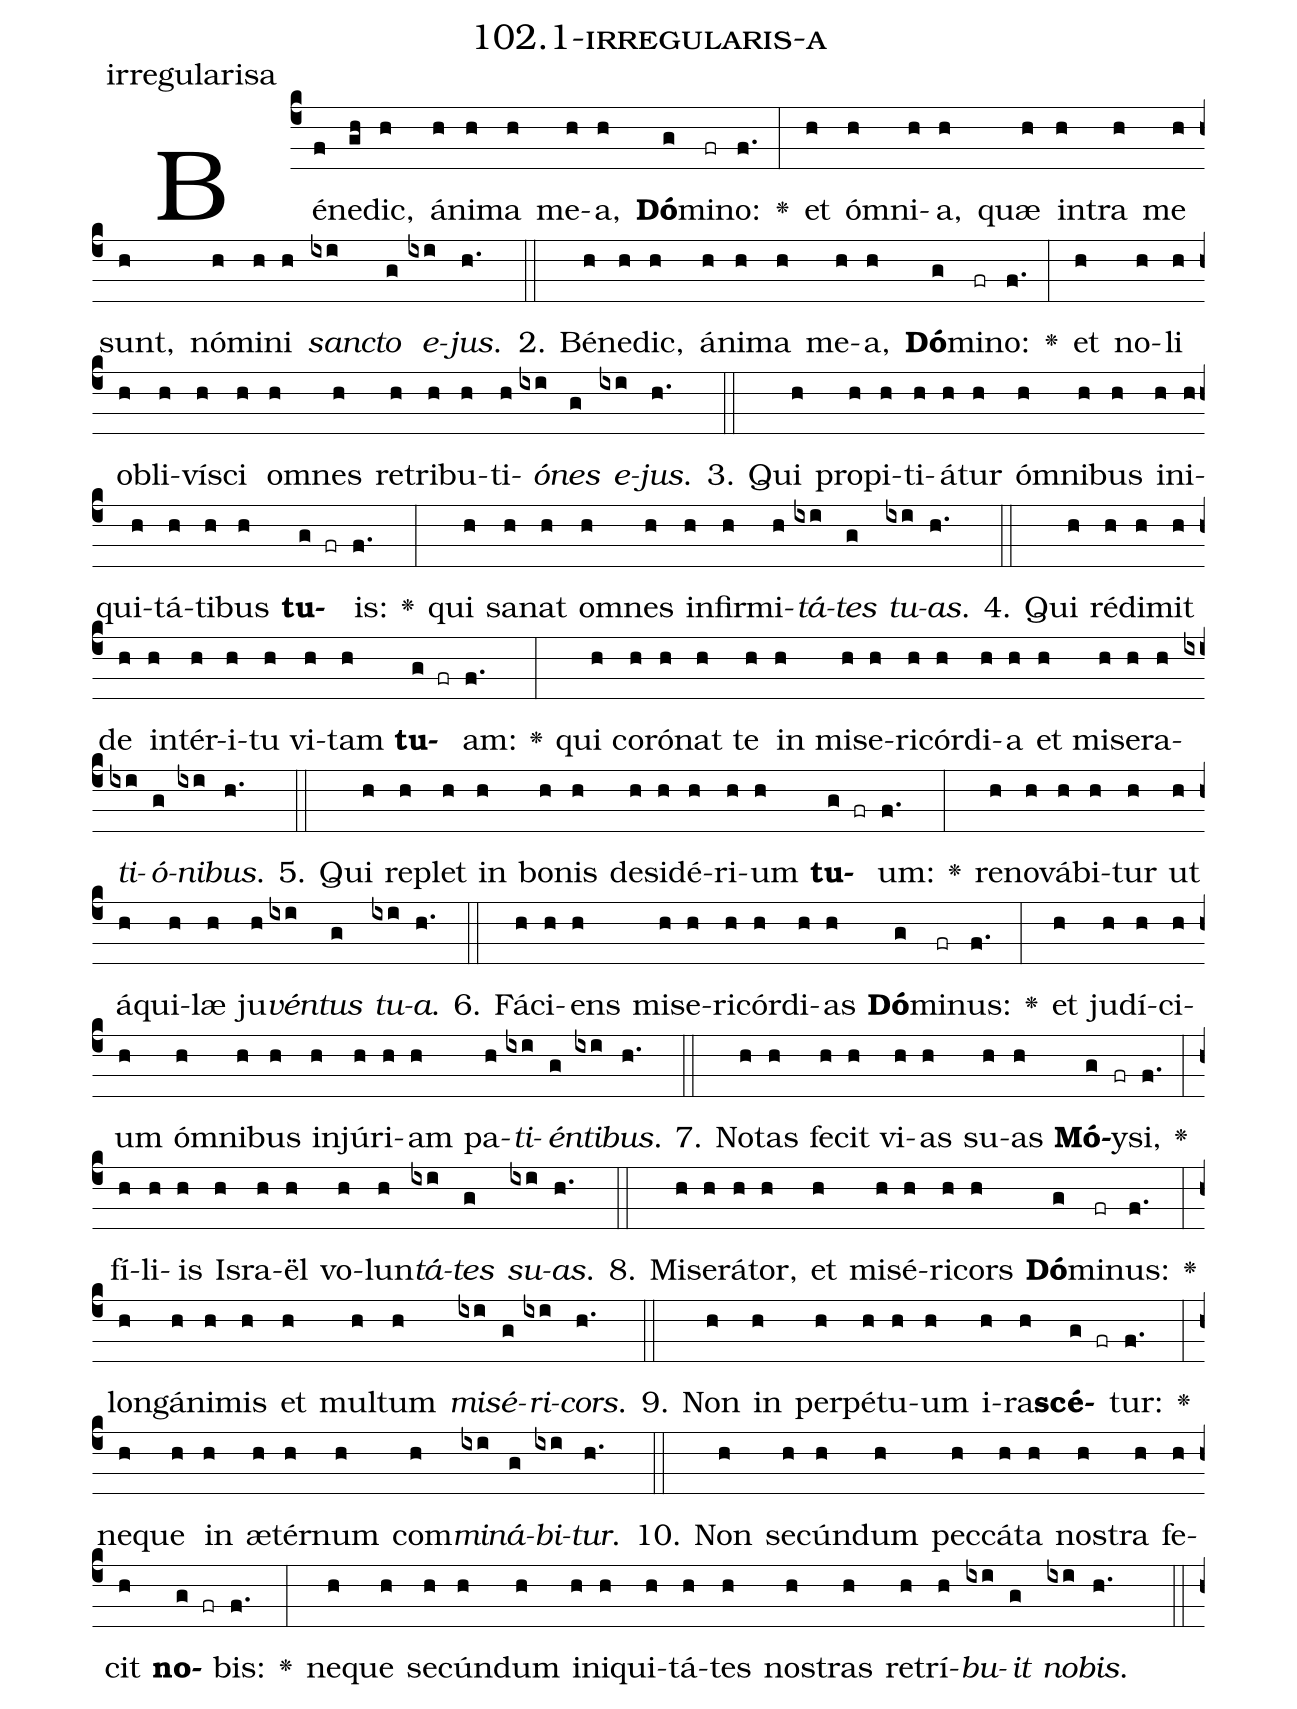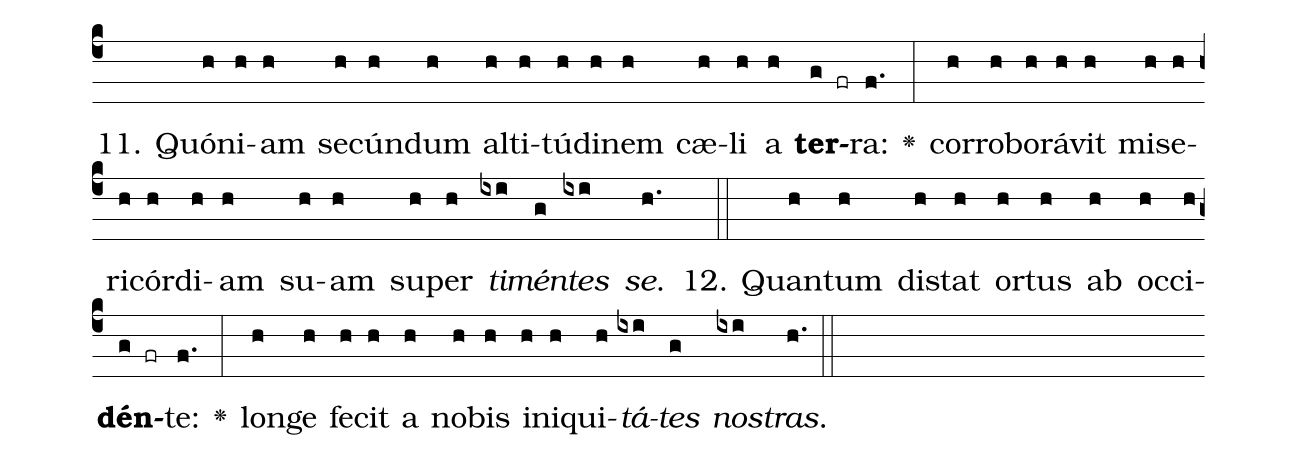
name: 102.1-irregularis-a;
annotation: irregularisa;
%%
(c4)Bé(f)ne(gh)dic,(h) á(h)ni(h)ma(h) me(h)a,(h) <b>Dó</b>(g)mi(fr)no:(f.) <v>\greheightstar</v>(:) et(h) óm(h)ni(h)a,(h) quæ(h) in(h)tra(h) me(h) sunt,(h) nó(h)mi(h)ni(h) <i>sanc</i>(ixi)<i>to</i>(g) <i>e</i>(ixi)<i>jus</i>.(h.) (::)
2. Bé(h)ne(h)dic,(h) á(h)ni(h)ma(h) me(h)a,(h) <b>Dó</b>(g)mi(fr)no:(f.) <v>\greheightstar</v>(:) et(h) no(h)li(h) ob(h)li(h)ví(h)sci(h) om(h)nes(h) re(h)tri(h)bu(h)ti(h)<i>ó</i>(ixi)<i>nes</i>(g) <i>e</i>(ixi)<i>jus</i>.(h.) (::)
3. Qui(h) pro(h)pi(h)ti(h)á(h)tur(h) óm(h)ni(h)bus(h) in(h)i(h)qui(h)tá(h)ti(h)bus(h) <b>tu</b>(g fr)is:(f.) <v>\greheightstar</v>(:) qui(h) sa(h)nat(h) om(h)nes(h) in(h)fir(h)mi(h)<i>tá</i>(ixi)<i>tes</i>(g) <i>tu</i>(ixi)<i>as</i>.(h.) (::)
4. Qui(h) réd(h)i(h)mit(h) de(h) in(h)tér(h)i(h)tu(h) vi(h)tam(h) <b>tu</b>(g fr)am:(f.) <v>\greheightstar</v>(:) qui(h) co(h)ró(h)nat(h) te(h) in(h) mi(h)se(h)ri(h)cór(h)di(h)a(h) et(h) mi(h)se(h)ra(h)<i>ti</i>(ixi)<i>ó</i>(g)<i>ni</i>(ixi)<i>bus</i>.(h.) (::)
5. Qui(h) re(h)plet(h) in(h) bo(h)nis(h) de(h)si(h)dé(h)ri(h)um(h) <b>tu</b>(g fr)um:(f.) <v>\greheightstar</v>(:) re(h)no(h)vá(h)bi(h)tur(h) ut(h) á(h)qui(h)læ(h) ju(h)<i>vén</i>(ixi)<i>tus</i>(g) <i>tu</i>(ixi)<i>a</i>.(h.) (::)
6. Fá(h)ci(h)ens(h) mi(h)se(h)ri(h)cór(h)di(h)as(h) <b>Dó</b>(g)mi(fr)nus:(f.) <v>\greheightstar</v>(:) et(h) ju(h)dí(h)ci(h)um(h) óm(h)ni(h)bus(h) in(h)jú(h)ri(h)am(h) pa(h)<i>ti</i>(ixi)<i>én</i>(g)<i>ti</i>(ixi)<i>bus</i>.(h.) (::)
7. No(h)tas(h) fe(h)cit(h) vi(h)as(h) su(h)as(h) <b>Mó</b>(g)y(fr)si,(f.) <v>\greheightstar</v>(:) fí(h)li(h)is(h) Is(h)ra(h)ël(h) vo(h)lun(h)<i>tá</i>(ixi)<i>tes</i>(g) <i>su</i>(ixi)<i>as</i>.(h.) (::)
8. Mi(h)se(h)rá(h)tor,(h) et(h) mi(h)sé(h)ri(h)cors(h) <b>Dó</b>(g)mi(fr)nus:(f.) <v>\greheightstar</v>(:) long(h)á(h)ni(h)mis(h) et(h) mul(h)tum(h) <i>mi</i>(ixi)<i>sé</i>(g)<i>ri</i>(ixi)<i>cors</i>.(h.) (::)
9. Non(h) in(h) per(h)pé(h)tu(h)um(h) i(h)ra(h)<b>scé</b>(g fr)tur:(f.) <v>\greheightstar</v>(:) ne(h)que(h) in(h) æ(h)tér(h)num(h) com(h)<i>mi</i>(ixi)<i>ná</i>(g)<i>bi</i>(ixi)<i>tur</i>.(h.) (::)
10. Non(h) se(h)cún(h)dum(h) pec(h)cá(h)ta(h) nos(h)tra(h) fe(h)cit(h) <b>no</b>(g fr)bis:(f.) <v>\greheightstar</v>(:) ne(h)que(h) se(h)cún(h)dum(h) in(h)i(h)qui(h)tá(h)tes(h) nos(h)tras(h) re(h)trí(h)<i>bu</i>(ixi)<i>it</i>(g) <i>no</i>(ixi)<i>bis</i>.(h.) (::)
11. Quón(h)i(h)am(h) se(h)cún(h)dum(h) al(h)ti(h)tú(h)di(h)nem(h) cæ(h)li(h) a(h) <b>ter</b>(g fr)ra:(f.) <v>\greheightstar</v>(:) cor(h)ro(h)bo(h)rá(h)vit(h) mi(h)se(h)ri(h)cór(h)di(h)am(h) su(h)am(h) su(h)per(h) <i>ti</i>(ixi)<i>mén</i>(g)<i>tes</i>(ixi) <i>se</i>.(h.) (::)
12. Quan(h)tum(h) di(h)stat(h) or(h)tus(h) ab(h) oc(h)ci(h)<b>dén</b>(g fr)te:(f.) <v>\greheightstar</v>(:) lon(h)ge(h) fe(h)cit(h) a(h) no(h)bis(h) in(h)i(h)qui(h)<i>tá</i>(ixi)<i>tes</i>(g) <i>nos</i>(ixi)<i>tras</i>.(h.) (::)
